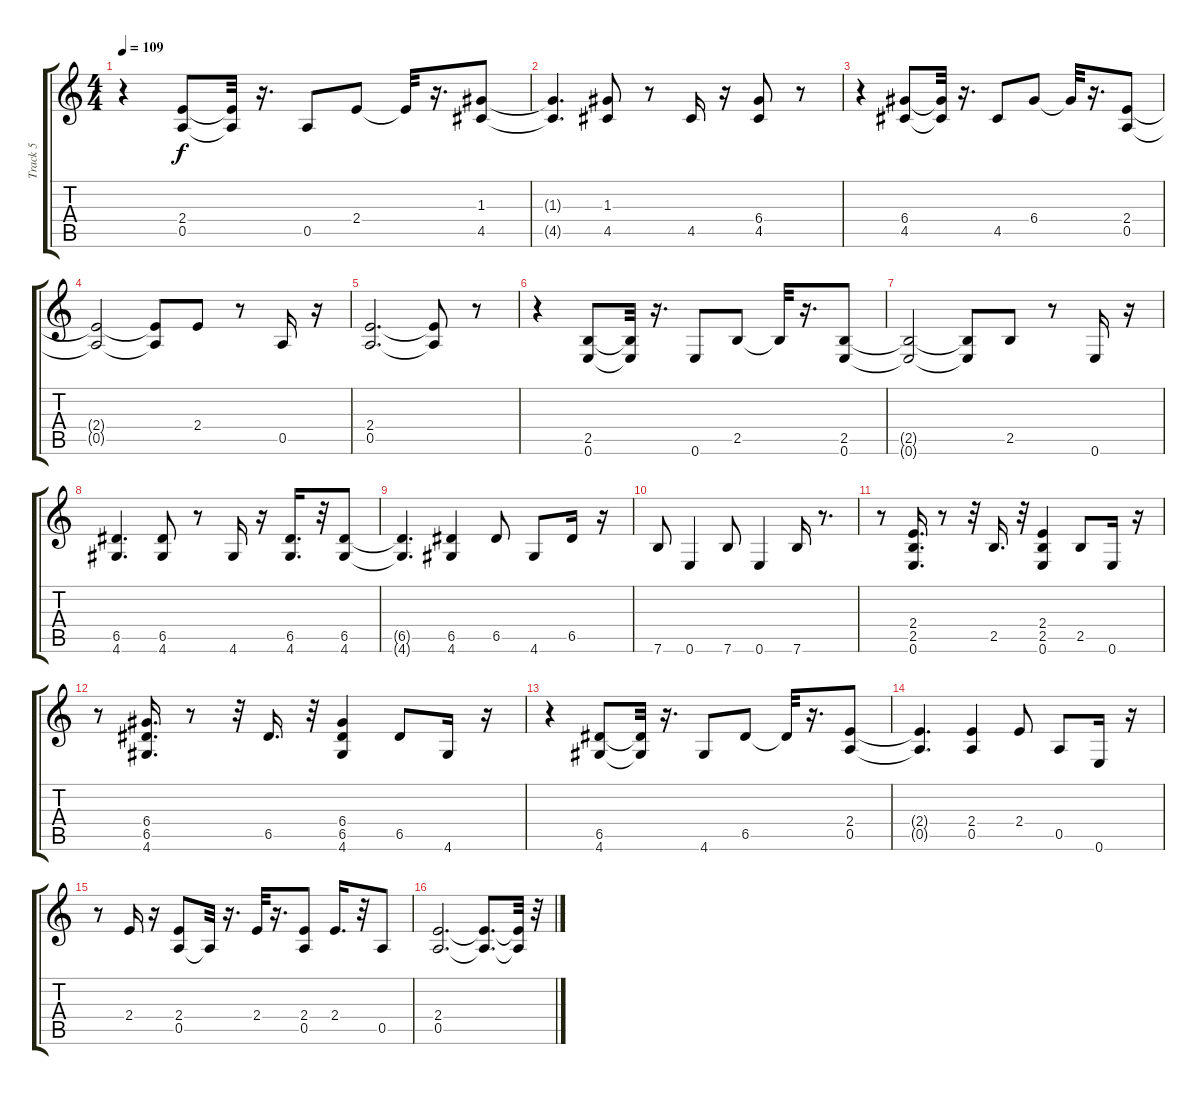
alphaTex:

\track ("Track 5" "Track 5") {instrument electricguitarclean}
\staff {score tabs}
\tuning (E4 B3 G3 D3 A2 E2) {hide}
\ts (4 4)
\tempo 109
\clef g2
\ks c
r.4{dy f} (2.4 0.5).8 (2.4{t} 0.5{t}).32 r.16{d} 0.5.8 2.4.8 2.4{t}.32 r.16{d} (1.3 4.5).8 |
(1.3{t} 4.5{t}).4{d} (1.3 4.5).8 r.8 4.5.16 r.16 (6.4 4.5).8 r.8 |
r.4 (6.4 4.5).8 (6.4{t} 4.5{t}).32 r.16{d} 4.5.8 6.4.8 6.4{t}.32 r.16{d} (2.4 0.5).8 |
(2.4{t} 0.5{t}).2 (2.4{t} 0.5{t}).8 2.4.8 r.8 0.5.16 r.16 |
(2.4 0.5).2{d} (2.4{t} 0.5{t}).8 r.8 |
r.4 (2.5 0.6).8 (2.5{t} 0.6{t}).32 r.16{d} 0.6.8 2.5.8 2.5{t}.32 r.16{d} (2.5 0.6).8 |
(2.5{t} 0.6{t}).2 (2.5{t} 0.6{t}).8 2.5.8 r.8 0.6.16 r.16 |
(6.5 4.6).4{d} (6.5 4.6).8 r.8 4.6.16 r.16 (6.5 4.6).16{d} r.32 (6.5 4.6).8 |
(6.5{t} 4.6{t}).4{d} (6.5 4.6).4 6.5.8 4.6.8 6.5.16 r.16 |
7.6.8 0.6.4 7.6.8 0.6.4 7.6.16 r.8{d} |
r.8 (2.4 2.5 0.6).16{d} r.8 r.32 2.5.16{d} r.32 (2.4 2.5 0.6).4 2.5.8 0.6.16 r.16 |
r.8 (6.4 6.5 4.6).16{d} r.8 r.32 6.5.16{d} r.32 (6.4 6.5 4.6).4 6.5.8 4.6.16 r.16 |
r.4 (6.5 4.6).8 (6.5{t} 4.6{t}).32 r.16{d} 4.6.8 6.5.8 6.5{t}.32 r.16{d} (2.4 0.5).8 |
(2.4{t} 0.5{t}).4{d} (2.4 0.5).4 2.4.8 0.5.8 0.6.16 r.16 |
r.8 2.4.16 r.16 (2.4 0.5).8 0.5{t}.32 r.16{d} 2.4.32 r.16{d} (2.4 0.5).8 2.4.16{d} r.32 0.5.8 |
(2.4 0.5).2{d} (2.4{t} 0.5{t}).8{d} (2.4{t} 0.5{t}).32 r.32
